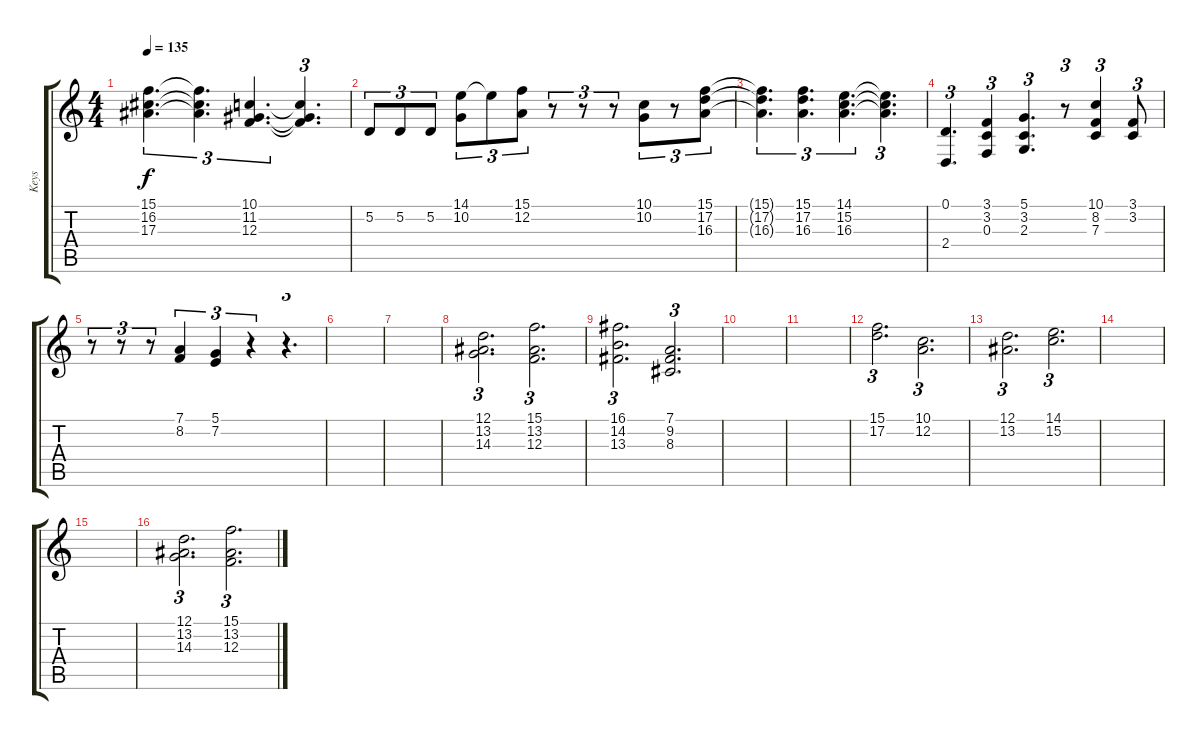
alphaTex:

\track ("Keys" "Keys") {instrument stringensemble1}
\staff {score tabs}
\tuning (D4 A3 F3 C3 G2 D2) {hide}
\ts (4 4)
\tempo 135
\clef g2
\ks c
(15.1{t} 16.2{t} 17.3{t}).4{d tu (3 2) dy f} (15.1{t} 16.2{t} 17.3{t}).4{d tu (3 2)} (10.1 11.2 12.3).4{d tu (3 2)} (10.1{t} 11.2{t} 12.3{t}).4{d tu (3 2)} |
5.2.8{tu (3 2)} 5.2.8{tu (3 2)} 5.2.8{tu (3 2)} (14.1 10.2).8{tu (3 2)} 14.1{t}.8{tu (3 2)} (15.1 12.2).8{tu (3 2)} r.8{tu (3 2)} r.8{tu (3 2)} r.8{tu (3 2)} (10.1 10.2).8{tu (3 2)} r.8{tu (3 2)} (15.1 17.2 16.3).8{tu (3 2)} |
(15.1{t} 17.2{t} 16.3{t}).4{d tu (3 2)} (15.1 17.2 16.3).4{d tu (3 2)} (14.1 15.2 16.3).4{d tu (3 2)} (14.1{t} 15.2{t} 16.3{t}).4{d tu (3 2)} |
(0.1 2.4).4{d tu (3 2)} (3.1 3.2 0.3).4{tu (3 2)} (5.1 3.2 2.3).4{d tu (3 2)} r.8{tu (3 2)} (10.1 8.2 7.3).4{tu (3 2)} (3.1 3.2).8{tu (3 2)} |
r.8{tu (3 2)} r.8{tu (3 2)} r.8{tu (3 2)} (7.1 8.2).4{tu (3 2)} (5.1 7.2).4{tu (3 2)} r.4{tu (3 2)} r.4{d tu (3 2)} |
|
|
(12.1 13.2 14.3).2{d tu (3 2)} (15.1 13.2 12.3).2{d tu (3 2)} |
(16.1 14.2 13.3).2{d tu (3 2)} (7.1 9.2 8.3).2{d tu (3 2)} |
|
|
(15.1 17.2).2{d tu (3 2)} (10.1 12.2).2{d tu (3 2)} |
(12.1 13.2).2{d tu (3 2)} (14.1 15.2).2{d tu (3 2)} |
|
|
(12.1 13.2 14.3).2{d tu (3 2)} (15.1 13.2 12.3).2{d tu (3 2)}
